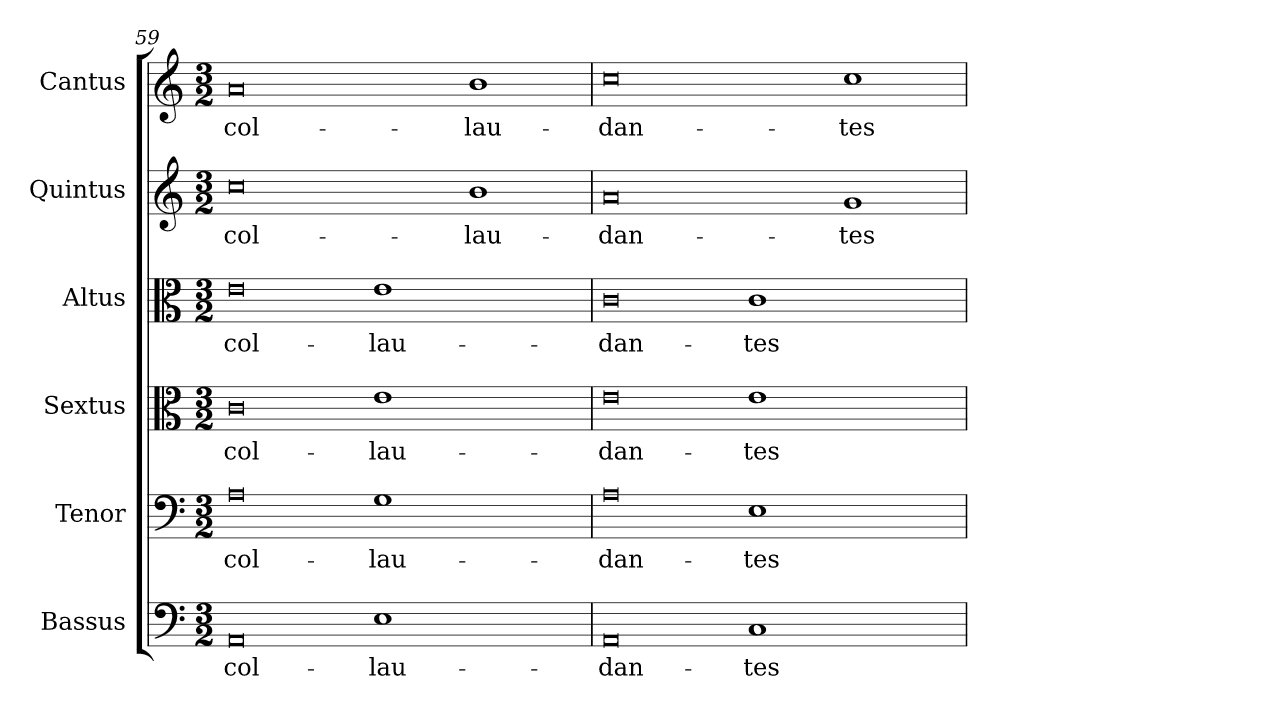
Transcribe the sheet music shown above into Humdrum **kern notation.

**kern	**text	**kern	**text	**kern	**text	**kern	**text	**kern	**text	**kern	**text
*part6	*part6	*part5	*part5	*part4	*part4	*part3	*part3	*part2	*part2	*part1	*part1
*staff6	*staff6	*staff5	*staff5	*staff4	*staff4	*staff3	*staff3	*staff2	*staff2	*staff1	*staff1
*I"Bassus	*	*I"Tenor	*	*I"Sextus	*	*I"Altus	*	*I"Quintus	*	*I"Cantus	*
*I'Bassus	*	*I'Tenor	*	*I'Sextus	*	*I'Altus	*	*I'Quintus	*	*I'Cantus	*
*clefF4	*	*clefF4	*	*clefC3	*	*clefC3	*	*clefG2	*	*clefG2	*
*M3/2	*	*M3/2	*	*M3/2	*	*M3/2	*	*M3/2	*	*M3/2	*
=59	=59	=59	=59	=59	=59	=59	=59	=59	=59	=59	=59
!	!LO:LY:b:cj	!	!LO:LY:b:cj	!	!LO:LY:b:cj	!	!LO:LY:b:cj	!LO:N:vis=0	!LO:LY:b:cj	!LO:N:vis=0	!LO:LY:b:cj
0AA	col-	0A	col-	0c	col-	0e	col-	0.cc	col-	0.a	col-
!	!LO:LY:b:cj	!	!LO:LY:b:cj	!	!LO:LY:b:cj	!	!LO:LY:b:cj	!	!	!	!
1E	-lau-	1G	-lau-	1e	-lau-	1e	-lau-	.	.	.	.
!	!	!	!	!	!	!	!	!LO:N:vis=1	!LO:LY:b:cj	!LO:N:vis=1	!LO:LY:b:cj
1.ryy	.	1.ryy	.	1.ryy	.	1.ryy	.	1.b	-lau-	1.b	-lau-
!!LO:LB:g=z
=60	=60	=60	=60	=60	=60	=60	=60	=60	=60	=60	=60
!	!LO:LY:b:cj	!	!LO:LY:b:cj	!	!LO:LY:b:cj	!	!LO:LY:b:cj	!LO:N:vis=0	!LO:LY:b:cj	!LO:N:vis=0	!LO:LY:b:cj
0AA	-dan-	0A	-dan-	0e	-dan-	0c	-dan-	0.a	-dan-	0.cc	-dan-
!	!LO:LY:b:cj	!	!LO:LY:b:cj	!	!LO:LY:b:cj	!	!LO:LY:b:cj	!	!	!	!
1C	-tes	1E	-tes	1e	-tes	1c	-tes	.	.	.	.
!	!	!	!	!	!	!	!	!LO:N:vis=1	!LO:LY:b:cj	!LO:N:vis=1	!LO:LY:b:cj
1.ryy	.	1.ryy	.	1.ryy	.	1.ryy	.	1.g	-tes	1.cc	-tes
=	=	=	=	=	=	=	=	=	=	=	=
*-	*-	*-	*-	*-	*-	*-	*-	*-	*-	*-	*-
